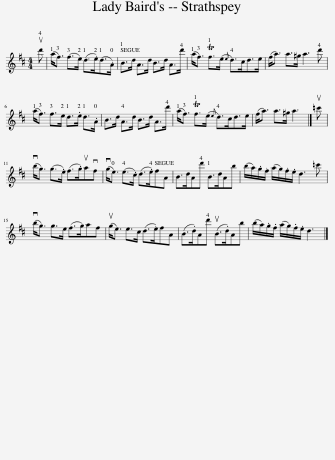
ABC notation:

X:1
L:1/8
M:4/4
I:linebreak $
K:D
V:1 treble
V:1
 ud' | (a<f) (f>e) (d>.e)(d>.A) | B>d A>d B>d A>d' | (a<f) Tf>(e{e} d>)cd>e | (f<a) a>^g a3 d' |$ %5
 (a<f) f>e d>.e d>.A | B>d A>d B>d A>d' | (a<f) Tf>(e{e} d>)cd>e | (f<a) a>^g a3 |] u=c' |$ %10
 (vb<g) (g>.e) (f>.g)uavf | (vg<e) (e>.c) (d>.e)fA | B>dAd' B>dAb | (b/a/).g/.f/ (a/g/).f/.e/ d3 =c' |$ (vb<g) g>e (f>g)af | %15
 (ug<e) e>c (d>.e)fA | (B>.d)Ad' (uB>.d)Ab | (b/a/).g/.f/ (a/g/).f/.e/ d3 |] %18
